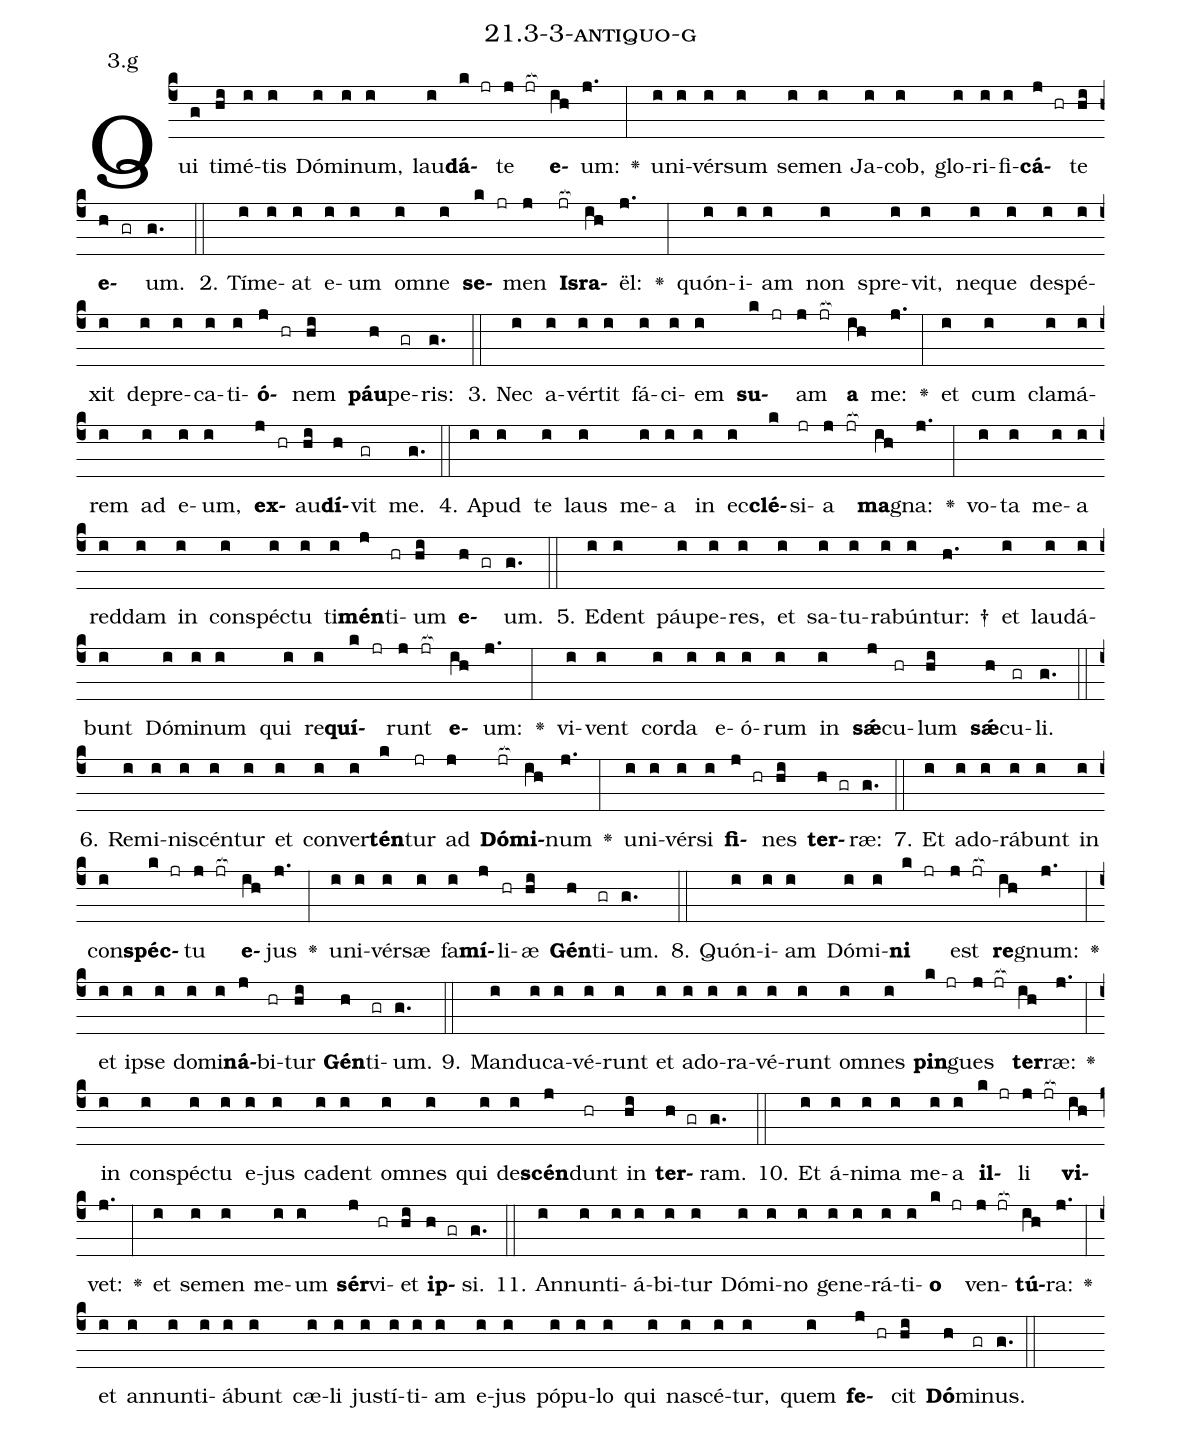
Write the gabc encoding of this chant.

name: 21.3-3-antiquo-g;
annotation: 3.g;
%%
(c4)Qui(g) ti(hi)mé(i)tis(i) Dó(i)mi(i)num,(i) lau(i)<b>dá</b>(k jr)te(j jr[ocb:1{]) <b>e</b>(ih[ocb:0}])um:(j.) <v>\greheightstar</v>(:) u(i)ni(i)vér(i)sum(i) se(i)men(i) Ja(i)cob,(i) glo(i)ri(i)fi(i)<b>cá</b>(j hr)te(hi) <b>e</b>(h gr)um.(g.) (::)
2. Tí(i)me(i)at(i) e(i)um(i) om(i)ne(i) <b>se</b>(k jr)men(j) <b>Is</b>(jr[ocb:1{])<b>ra</b>(ih[ocb:0}])ël:(j.) <v>\greheightstar</v>(:) quón(i)i(i)am(i) non(i) spre(i)vit,(i) ne(i)que(i) de(i)spé(i)xit(i) de(i)pre(i)ca(i)ti(i)<b>ó</b>(j hr)nem(hi) <b>páu</b>(h)pe(gr)ris:(g.) (::)
3. Nec(i) a(i)vér(i)tit(i) fá(i)ci(i)em(i) <b>su</b>(k jr)am(j jr[ocb:1{]) <b>a</b>(ih[ocb:0}]) me:(j.) <v>\greheightstar</v>(:) et(i) cum(i) cla(i)má(i)rem(i) ad(i) e(i)um,(i) <b>ex</b>(j hr)au(hi)<b>dí</b>(h)vit(gr) me.(g.) (::)
4. A(i)pud(i) te(i) laus(i) me(i)a(i) in(i) ec(i)<b>clé</b>(k)si(jr)a(j jr[ocb:1{]) <b>ma</b>(ih[ocb:0}])gna:(j.) <v>\greheightstar</v>(:) vo(i)ta(i) me(i)a(i) red(i)dam(i) in(i) con(i)spéc(i)tu(i) ti(i)<b>mén</b>(j)ti(hr)um(hi) <b>e</b>(h gr)um.(g.) (::)
5. E(i)dent(i) páu(i)pe(i)res,(i) et(i) sa(i)tu(i)ra(i)bún(i)tur: †(h.) et(i) lau(i)dá(i)bunt(i) Dó(i)mi(i)num(i) qui(i) re(i)<b>quí</b>(k jr)runt(j jr[ocb:1{]) <b>e</b>(ih[ocb:0}])um:(j.) <v>\greheightstar</v>(:) vi(i)vent(i) cor(i)da(i) e(i)ó(i)rum(i) in(i) <b>sǽ</b>(j)cu(hr)lum(hi) <b>sǽ</b>(h)cu(gr)li.(g.) (::)
6. Re(i)mi(i)ni(i)scén(i)tur(i) et(i) con(i)ver(i)<b>tén</b>(k)tur(jr) ad(j) <b>Dó</b>(jr[ocb:1{])<b>mi</b>(ih[ocb:0}])num(j.) <v>\greheightstar</v>(:) u(i)ni(i)vér(i)si(i) <b>fi</b>(j hr)nes(hi) <b>ter</b>(h gr)ræ:(g.) (::)
7. Et(i) ad(i)o(i)rá(i)bunt(i) in(i) con(i)<b>spéc</b>(k jr)tu(j jr[ocb:1{]) <b>e</b>(ih[ocb:0}])jus(j.) <v>\greheightstar</v>(:) u(i)ni(i)vér(i)sæ(i) fa(i)<b>mí</b>(j)li(hr)æ(hi) <b>Gén</b>(h)ti(gr)um.(g.) (::)
8. Quón(i)i(i)am(i) Dó(i)mi(i)<b>ni</b>(k jr) est(j jr[ocb:1{]) <b>re</b>(ih[ocb:0}])gnum:(j.) <v>\greheightstar</v>(:) et(i) ip(i)se(i) do(i)mi(i)<b>ná</b>(j)bi(hr)tur(hi) <b>Gén</b>(h)ti(gr)um.(g.) (::)
9. Man(i)du(i)ca(i)vé(i)runt(i) et(i) ad(i)o(i)ra(i)vé(i)runt(i) om(i)nes(i) <b>pin</b>(k jr)gues(j jr[ocb:1{]) <b>ter</b>(ih[ocb:0}])ræ:(j.) <v>\greheightstar</v>(:) in(i) con(i)spéc(i)tu(i) e(i)jus(i) ca(i)dent(i) om(i)nes(i) qui(i) de(i)<b>scén</b>(j)dunt(hr) in(hi) <b>ter</b>(h gr)ram.(g.) (::)
10. Et(i) á(i)ni(i)ma(i) me(i)a(i) <b>il</b>(k jr)li(j jr[ocb:1{]) <b>vi</b>(ih[ocb:0}])vet:(j.) <v>\greheightstar</v>(:) et(i) se(i)men(i) me(i)um(i) <b>sér</b>(j)vi(hr)et(hi) <b>ip</b>(h gr)si.(g.) (::)
11. An(i)nun(i)ti(i)á(i)bi(i)tur(i) Dó(i)mi(i)no(i) ge(i)ne(i)rá(i)ti(i)<b>o</b>(k jr) ven(j jr[ocb:1{])<b>tú</b>(ih[ocb:0}])ra:(j.) <v>\greheightstar</v>(:) et(i) an(i)nun(i)ti(i)á(i)bunt(i) cæ(i)li(i) jus(i)tí(i)ti(i)am(i) e(i)jus(i) pó(i)pu(i)lo(i) qui(i) na(i)scé(i)tur,(i) quem(i) <b>fe</b>(j hr)cit(hi) <b>Dó</b>(h)mi(gr)nus.(g.) (::)
